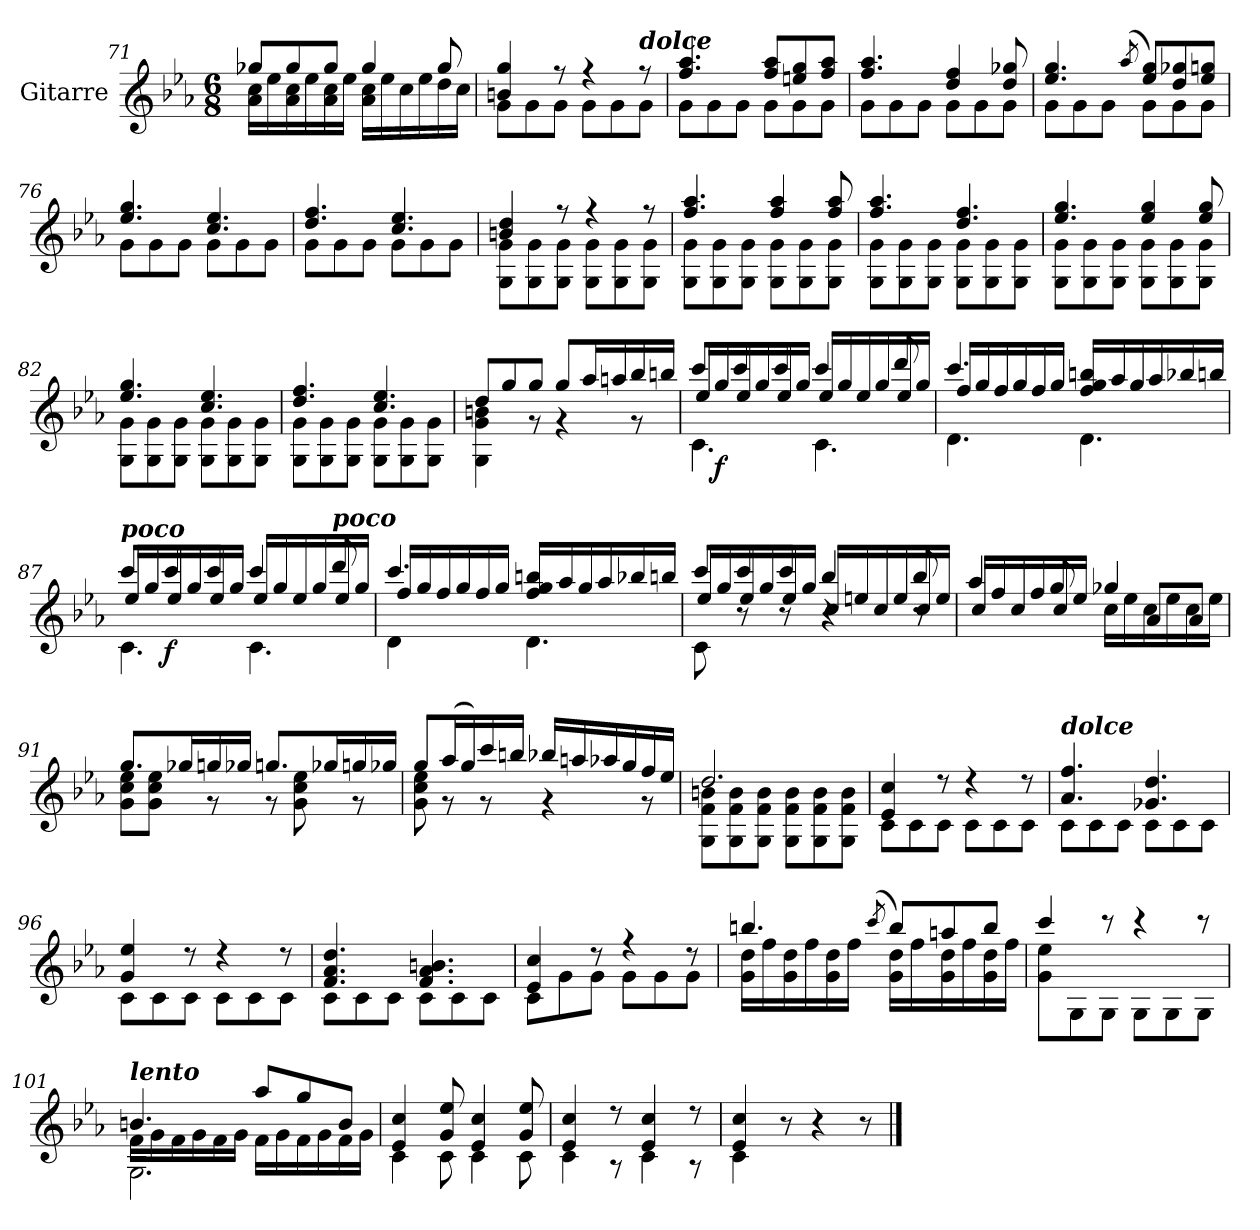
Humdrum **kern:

**kern	**dynam
*part1	*part1
*staff1	*staff1
*I"Gitarre	*
!!LO:LB:g=z
*clefG2	*
*k[b-e-a-]	*
*M6/8	*
=71	=71
*^	*
8gg-X/L	16a-\ 16cc\LL	.
.	16ee-\	.
8gg-/	16a-\ 16cc\	.
.	16ee-\	.
8gg-/J	16a-\ 16cc\	.
.	16ee-\JJ	.
4gg-/	16a-\ 16cc\LL	.
.	16ee-\	.
.	16cc\	.
.	16ee-\	.
8gg-/	16dd\	.
.	16cc\JJ	.
!!LO:LB:g=z	!!
=72	=72	=72
4bn/ 4gg/	8g\L	.
.	8g\	.
8r	8g\J	.
4r	8g\L	.
.	8g\	.
!LO:TX:a:Bi:t=dolce	!	!
8r	8g\J	.
=73	=73	=73
4.ff/ 4.aa-/	8g\L	.
.	8g\	.
.	8g\J	.
8ff/ 8aa-/L	8g\L	.
8een/ 8gg/	8g\	.
8ff/ 8aa-/J	8g\J	.
=74	=74	=74
4.ff/ 4.aa-/	8g\L	.
.	8g\	.
.	8g\J	.
4dd/ 4ff/	8g\L	.
.	8g\	.
8dd/ 8gg-X/	8g\J	.
=75	=75	=75
4.ee-/ 4.gg/	8g\L	.
.	8g\	.
.	8g\J	.
(8qaa-/	.	.
8ee-/ 8gg/L)	8g\L	.
8dd/ 8gg-X/	8g\	.
8ee-/ 8ggn/J	8g\J	.
!!LO:LB:g=z	!!
=76	=76	=76
4.ee-/ 4.gg/	8g\L	.
.	8g\	.
.	8g\J	.
4.cc/ 4.ee-/	8g\L	.
.	8g\	.
.	8g\J	.
=77	=77	=77
4.dd/ 4.ff/	8g\L	.
.	8g\	.
.	8g\J	.
4.cc/ 4.ee-/	8g\L	.
.	8g\	.
.	8g\J	.
=78	=78	=78
4bn/ 4dd/	8G\ 8g\L	.
.	8G\ 8g\	.
8r	8G\ 8g\J	.
4r	8G\ 8g\L	.
.	8G\ 8g\	.
8r	8G\ 8g\J	.
=79	=79	=79
4.ff/ 4.aa-/	8G\ 8g\L	.
.	8G\ 8g\	.
.	8G\ 8g\J	.
4ff/ 4aa-/	8G\ 8g\L	.
.	8G\ 8g\	.
8ff/ 8aa-/	8G\ 8g\J	.
!!LO:LB:g=z	!!
=80	=80	=80
4.ff/ 4.aa-/	8G\ 8g\L	.
.	8G\ 8g\	.
.	8G\ 8g\J	.
4.dd/ 4.ff/	8G\ 8g\L	.
.	8G\ 8g\	.
.	8G\ 8g\J	.
=81	=81	=81
4.ee-/ 4.gg/	8G\ 8g\L	.
.	8G\ 8g\	.
.	8G\ 8g\J	.
4ee-/ 4gg/	8G\ 8g\L	.
.	8G\ 8g\	.
8ee-/ 8gg/	8G\ 8g\J	.
=82	=82	=82
4.ee-/ 4.gg/	8G\ 8g\L	.
.	8G\ 8g\	.
.	8G\ 8g\J	.
4.cc/ 4.ee-/	8G\ 8g\L	.
.	8G\ 8g\	.
.	8G\ 8g\J	.
=83	=83	=83
4.dd/ 4.ff/	8G\ 8g\L	.
.	8G\ 8g\	.
.	8G\ 8g\J	.
4.cc/ 4.ee-/	8G\ 8g\L	.
.	8G\ 8g\	.
.	8G\ 8g\J	.
!!LO:LB:g=z	!!
=84	=84	=84
8dd/L	4G\ 4g\ 4bn\	.
8gg/	.	.
8gg/J	8r	.
8gg/L	4r	.
16aa-/L	.	.
16aan/	.	.
16bb-/	8r	.
16bbn/JJ	.	.
=85	=85	=85
*	*^	*
8ccc/L	4.c\	16ee-/LL	.
!	!	!	!LO:DY:b
.	.	16gg/	f
8ccc/	.	16ee-/	.
.	.	16gg/	.
8ccc/J	.	16ee-/	.
.	.	16gg/JJ	.
4ccc/	4.c\	16ee-/LL	.
.	.	16gg/	.
.	.	16ee-/	.
.	.	16gg/	.
8ddd/	.	16ee-/	.
.	.	16gg/JJ	.
!!LO:PB:g=z	!!	!!
=86	=86	=86	=86
4.ccc/	4.d\	16ff/LL	.
.	.	16gg/	.
.	.	16ff/	.
.	.	16gg/	.
.	.	16ff/	.
.	.	16gg/JJ	.
16ff/ 16gg/ 16bbn/LL	4.d\	4.ryy	.
16aa-/	.	.	.
16gg/	.	.	.
16aa-/	.	.	.
16bb-X/	.	.	.
16bbn/JJ	.	.	.
!!LO:LB:g=z	!!	!!
=87	=87	=87	=87
!LO:TX:a:Bi:t=poco	!	!	!
8ccc/L	4.c\	16ee-/LL	.
.	.	16gg/	.
!	!	!	!LO:DY:b
8ccc/	.	16ee-/	f
.	.	16gg/	.
8ccc/J	.	16ee-/	.
.	.	16gg/JJ	.
4ccc/	4.c\	16ee-/LL	.
.	.	16gg/	.
.	.	16ee-/	.
.	.	16gg/	.
!LO:TX:a:Bi:t=poco	!	!	!
8ddd/	.	16ee-/	.
.	.	16gg/JJ	.
=88	=88	=88	=88
4.ccc/	4d\	16ff/LL	.
.	.	16gg/	.
.	.	16ff/	.
.	.	16gg/	.
.	8ryy	16ff/	.
.	.	16gg/JJ	.
16ff/ 16gg/ 16bbn/LL	4.d\	4.ryy	.
16aa-/	.	.	.
16gg/	.	.	.
16aa-/	.	.	.
16bb-X/	.	.	.
16bbn/JJ	.	.	.
!!LO:LB:g=z	!!	!!
=89	=89	=89	=89
8ccc/L	8c\	16ee-/LL	.
.	.	16gg/	.
8ccc/	8r	16ee-/	.
.	.	16gg/	.
8ccc/J	8r	16ee-/	.
.	.	16gg/JJ	.
4bb-/	4r	16cc/LL	.
.	.	16een/	.
.	.	16cc/	.
.	.	16ee/	.
8bb-/	8r	16cc/	.
.	.	16ee/JJ	.
!!LO:LB:g=z	!!	!!
=90	=90	=90	=90
4aa-/	4.ryy	16cc/LL	.
.	.	16ff/	.
.	.	16cc/	.
.	.	16ff/	.
8gg/	.	16cc/	.
.	.	16ee-/JJ	.
4gg-X/	16cc\LL	8ryy	.
.	16ee-\	.	.
.	16cc\	8a-/L	.
.	16ee-\	.	.
8ryy	16cc\	8a-/J	.
.	16ee-\JJ	.	.
*	*v	*v	*
=91	=91	=91
8.gg/L	8g\ 8cc\ 8ee-\L	.
.	8g\ 8cc\ 8ee-\J	.
16gg-X/L	.	.
16ggn/	8r	.
16gg-X/JJ	.	.
8.ggn/L	8r	.
.	8g\ 8cc\ 8ee-\	.
16gg-X/L	.	.
16ggn/	8r	.
16gg-X/JJ	.	.
!!LO:LB:g=z	!!
=92	=92	=92
8gg/L	8g\ 8cc\ 8ee-\	.
(16aa-/L	8r	.
16gg/)	.	.
16ccc/	8r	.
16bbn/JJ	.	.
16bb-X/LL	4r	.
16aan/	.	.
16aa-X/	.	.
16gg/	.	.
16ff/	8r	.
16ee-/JJ	.	.
!!LO:LB:g=z	!!
=93	=93	=93
2.dd/	8G\ 8f\ 8bn\L	.
.	8G\ 8f\ 8b\	.
.	8G\ 8f\ 8b\J	.
.	8G\ 8f\ 8b\L	.
.	8G\ 8f\ 8b\	.
.	8G\ 8f\ 8b\J	.
=94	=94	=94
4e-/ 4cc/	8c\L	.
.	8c\	.
8r	8c\J	.
4r	8c\L	.
.	8c\	.
8r	8c\J	.
=95	=95	=95
!LO:TX:a:Bi:t=dolce	!	!
4.a-/ 4.ff/	8c\L	.
.	8c\	.
.	8c\J	.
4.g-X/ 4.dd/	8c\L	.
.	8c\	.
.	8c\J	.
=96	=96	=96
4g/ 4ee-/	8c\L	.
.	8c\	.
8r	8c\J	.
4r	8c\L	.
.	8c\	.
8r	8c\J	.
!!LO:LB:g=z	!!
=97	=97	=97
4.f/ 4.a-/ 4.dd/	8c\L	.
.	8c\	.
.	8c\J	.
4.f/ 4.a-/ 4.bn/	8c\L	.
.	8c\	.
.	8c\J	.
=98	=98	=98
4e-/ 4cc/	8c\L	.
.	8g\	.
8r	8g\J	.
4r	8g\L	.
.	8g\	.
8r	8g\J	.
=99	=99	=99
4.bbn/	16g\ 16dd\LL	.
.	16ff\	.
.	16g\ 16dd\	.
.	16ff\	.
.	16g\ 16dd\	.
.	16ff\JJ	.
(8qccc/	.	.
8bb/L)	16g\ 16dd\LL	.
.	16ff\	.
8aan/	16g\ 16dd\	.
.	16ff\	.
8bb/J	16g\ 16dd\	.
.	16ff\JJ	.
!!LO:LB:g=z	!!
=100	=100	=100
4ccc/	8g\ 8ee-\L	.
.	8G\	.
8r	8G\J	.
4r	8G\L	.
.	8G\	.
8r	8G\J	.
!!LO:LB:g=z	!!
=101	=101	=101
*	*^	*
!LO:TX:a:Bi:t=lento	!	!	!
4.bn/	16f\LL	2.G\	.
.	16g\	.	.
.	16f\	.	.
.	16g\	.	.
.	16f\	.	.
.	16g\JJ	.	.
8aa-/L	16f\LL	.	.
.	16g\	.	.
8gg/	16f\	.	.
.	16g\	.	.
8b/J	16f\	.	.
.	16g\JJ	.	.
*	*v	*v	*
=102	=102	=102
4e-/ 4cc/	4c\	.
8g/ 8ee-/	8c\	.
4e-/ 4cc/	4c\	.
8g/ 8ee-/	8c\	.
=103	=103	=103
4e-/ 4cc/	4c\	.
8r	8r	.
4e-/ 4cc/	4c\	.
8r	8r	.
=104	=104	=104
4e-/ 4cc/	4c\	.
8r	2ryy	.
4r	.	.
8r	.	.
*v	*v	*
==	==
*-	*-
